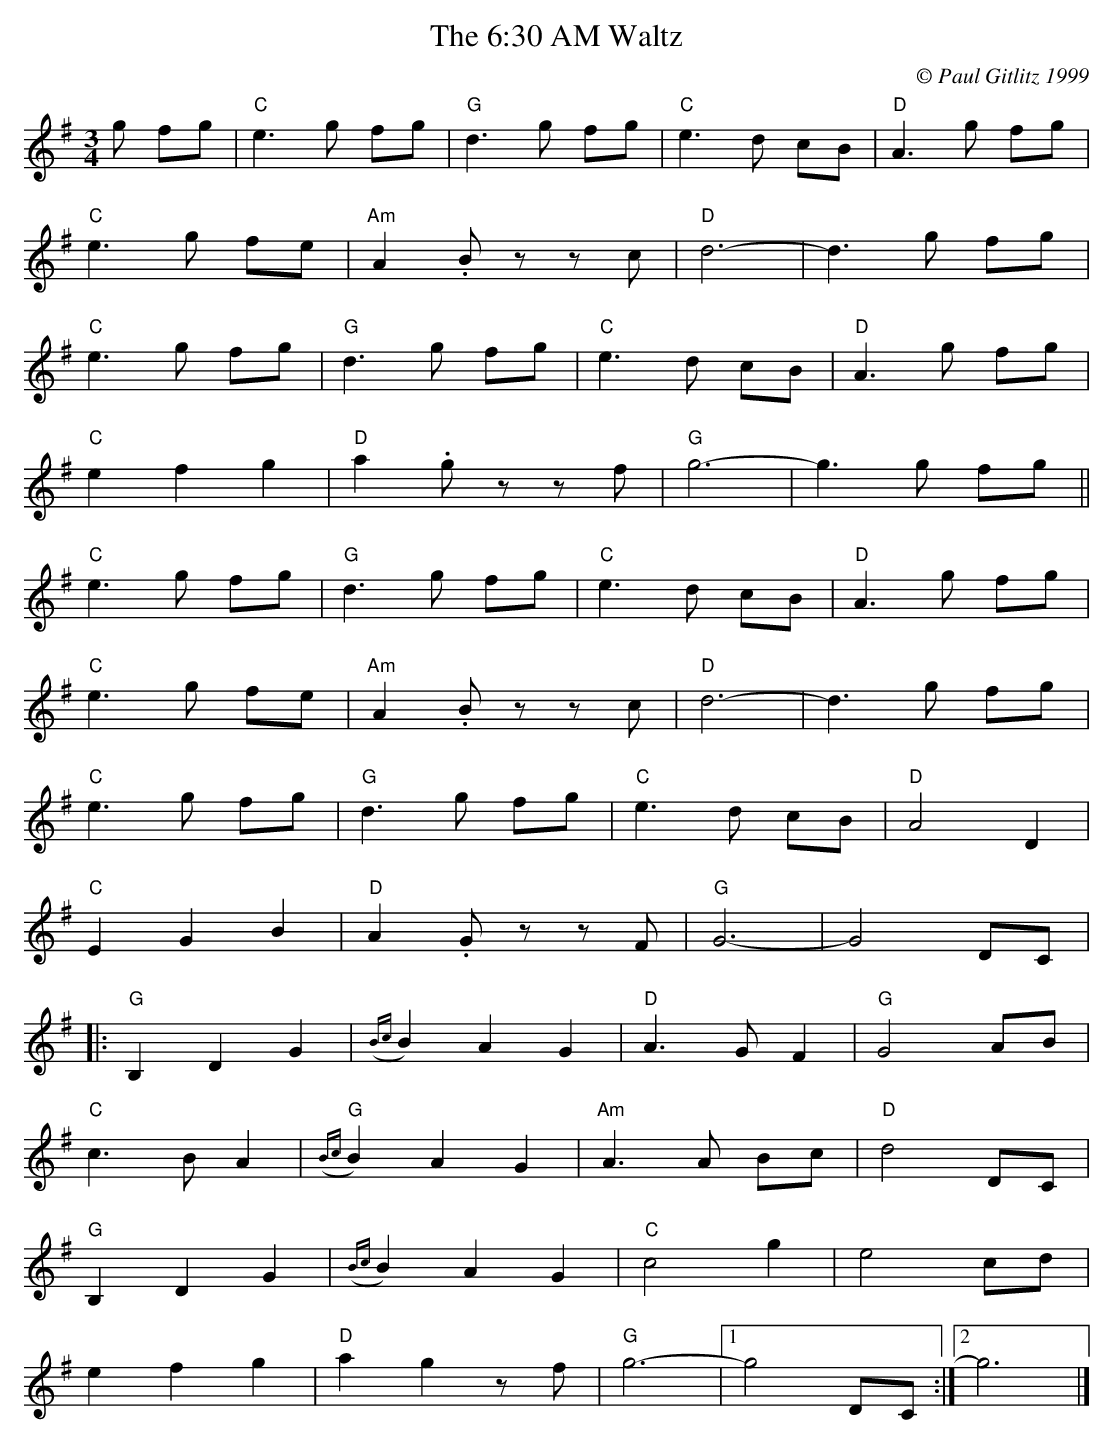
X:1
T:6:30 AM Waltz, The
M:3/4
L:1/8
C:© Paul Gitlitz 1999
K:G
g fg|"C"e3g fg|"G"d3g fg|"C"e3d cB|"D"A3g fg|!
"C"e3g fe|"Am"A2.Bz zc|"D"d6-|d3g fg|!
"C"e3g fg|"G"d3g fg|"C"e3d cB|"D"A3g fg|!
"C"e2f2g2|"D"a2.gz zf|"G"g6-|g3g fg||!
"C"e3g fg|"G"d3g fg|"C"e3d cB|"D"A3g fg|!
"C"e3g fe|"Am"A2.Bz zc|"D"d6-|d3g fg|!
"C"e3g fg|"G"d3g fg|"C"e3d cB|"D"A4 D2|!
"C"E2G2B2|"D"A2.Gz zF|"G"G6-|G4DC|!
|:"G"B,2D2G2|({Bc}B2)A2G2|"D"A3GF2|"G"G4AB|!
"C"c3BA2|"G"({Bc}B2)A2G2|"Am"A3A Bc|"D"d4DC|!
"G"B,2D2G2|({Bc}B2)A2G2|"C"c4g2|e4cd|!
e2f2g2|"D"a2g2zf|"G"g6-|1g4DC:|2g6|]
